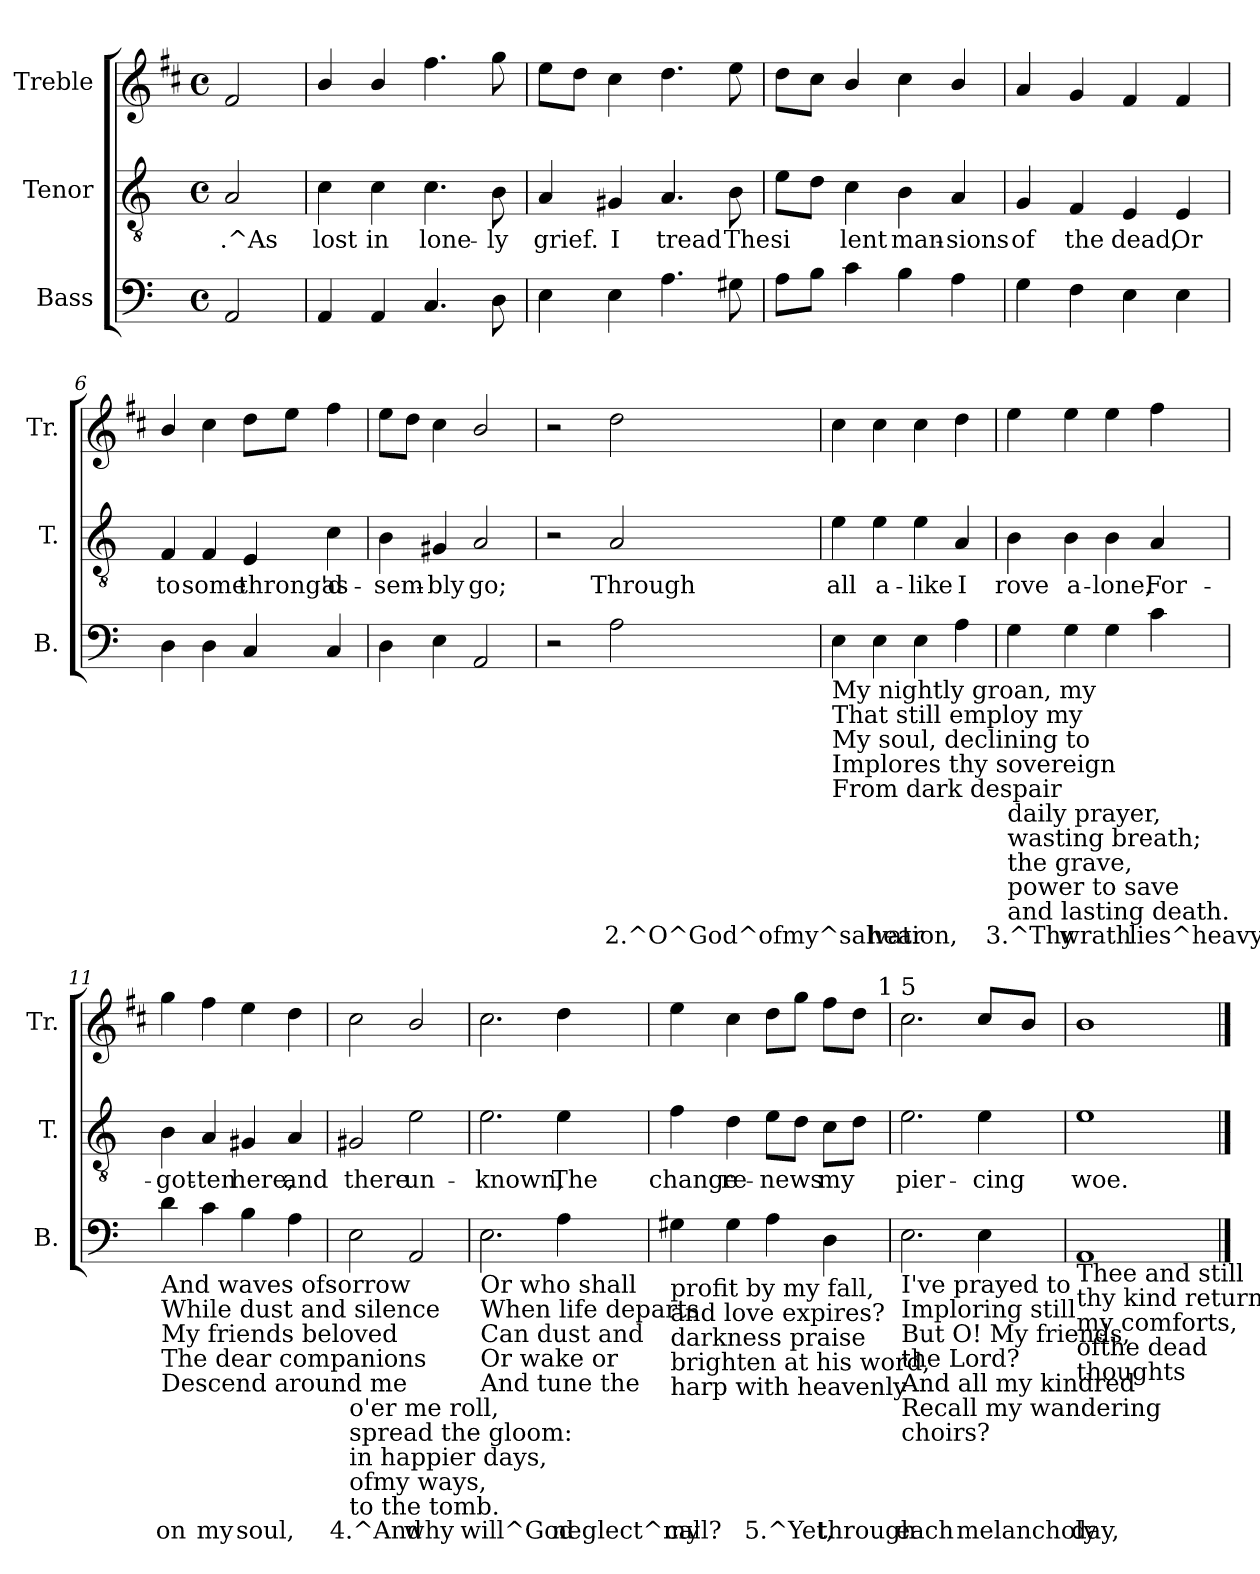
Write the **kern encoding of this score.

**kern	**text	**kern	**text	**kern
*part3	*part3	*part2	*part2	*part1
*staff3	*staff3	*staff2	*staff2	*staff1
*I"Bass	*	*I"Tenor	*	*I"Treble
*I'B.	*	*I'T.	*	*I'Tr.
!!LO:PB:g=z
*stria5	*	*stria5	*	*stria5
*clefF4	*	*clefGv2	*	*clefG2
*	*	*	*	*ITrd1c2
*k[]	*	*k[]	*	*k[]
*C:	*	*C:	*	*C:
*M4/4	*	*M4/4	*	*M4/4
*met(c)	*	*met(c)	*	*met(c)
=1	=1	=1	=1	=1
!	!LO:LY:b:rj	!	!LO:LY:b:rj	!
2AA/	.	2A</	.^As	2e/
=2	=2	=2	=2	=2
!	!LO:LY:b:rj	!	!LO:LY:b:rj	!
4AA/	.	4c\	lost	4a/
!	!LO:LY:b:rj	!	!LO:LY:b:rj	!
4AA/	.	4c\	in	4a/
!	!LO:LY:b:rj	!	!LO:LY:b:rj	!
4.C/	.	4.c\	lone-	4.ee\
!	!LO:LY:b:rj	!	!LO:LY:b:rj	!
8D<\	.	8B\	-ly	8ff\
=3	=3	=3	=3	=3
!	!LO:LY:b:rj	!	!LO:LY:b:rj	!
4E\	.	4A/	grief.	8dd\L
.	.	.	.	8cc\J
!	!LO:LY:b:rj	!	!LO:LY:b:rj	!
4E\	.	4G#X/	I	4b\
!	!LO:LY:b:rj	!	!LO:LY:b:rj	!
4.A\	.	4.A/	tread	4.cc\
!	!LO:LY:b:rj	!	!LO:LY:b:rj	!
8G#X\	.	8B\	The	8dd\
=4	=4	=4	=4	=4
!	!LO:LY:b:rj	!	!LO:LY:b:rj	!
8A\L	.	8e\L	si-	8cc\L
!	!LO:LY:b:rj	!	!LO:LY:b:rj	!
8B\J	.	8d\J	--	8b\J
!	!LO:LY:b:rj	!	!LO:LY:b:rj	!
4c\	.	4c\	-lent	4a/
!	!LO:LY:b:rj	!	!LO:LY:b:rj	!
4B\	.	4B\	man-	4b\
!	!LO:LY:b:rj	!	!LO:LY:b:rj	!
4A\	.	4A/	-sions	4a/
=5	=5	=5	=5	=5
!	!LO:LY:b:rj	!	!LO:LY:b:rj	!
4G\	.	4G/	of	4g>/
!	!LO:LY:b:rj	!	!LO:LY:b:rj	!
4F\	.	4F/	the	4f/
!	!LO:LY:b:rj	!	!LO:LY:b:rj	!
4E\	.	4E/	dead,	4e/
!	!LO:LY:b:rj	!	!LO:LY:b:rj	!
4E\	.	4E/	Or	4e/
=6	=6	=6	=6	=6
!	!LO:LY:b:rj	!	!LO:LY:b:rj	!
4D\	.	4F/	to	4a/
!	!LO:LY:b:rj	!	!LO:LY:b:rj	!
4D\	.	4F/	some	4b\
!	!LO:LY:b:rj	!	!LO:LY:b:rj	!
4C/	.	4E/	throng'd	8cc\L
.	.	.	.	8dd\J
!	!LO:LY:b:rj	!	!LO:LY:b:rj	!
4C/	.	4c\	as-	4ee\
=7	=7	=7	=7	=7
!	!LO:LY:b:rj	!	!LO:LY:b:rj	!
4D\	.	4B\	-sem-	8dd\L
.	.	.	.	8cc\J
!	!LO:LY:b:rj	!	!LO:LY:b:rj	!
4E\	.	4G#X/	-bly	4b\
!	!LO:LY:b:rj	!	!LO:LY:b:rj	!
2AA/	.	2A/	go;	2a/
!!LO:LB:g=z
=8	=8	=8	=8	=8
2r	.	2r	.	2r
!	!LO:LY:b:rj	!	!LO:LY:b:rj	!
2A\	2.^O^God^ofmy^salvation,	2A/	Through	2cc\
=9	=9	=9	=9	=9
!LO:TX:b:t=My nightly groan, my	!	!	!	!
!LO:TX:b:t=That still employ my	!	!	!	!
!LO:TX:b:t=My soul, declining to	!	!	!	!
!LO:TX:b:t=Implores thy sovereign	!	!	!	!
!LO:TX:b:t=From dark despair	!	!	!	!
!	!LO:LY:b:rj	!	!LO:LY:b:rj	!
4E\	.	4e\	all	4b\
!	!LO:LY:b:rj	!	!LO:LY:b:rj	!
4E\	hear	4e\	a-	4b\
!	!LO:LY:b:rj	!	!LO:LY:b:rj	!
4E\	.	4e\	-like	4b\
!	!LO:LY:b:rj	!	!LO:LY:b:rj	!
4A\	.	4A/	I	4cc\
=10	=10	=10	=10	=10
!LO:TX:b:t=daily prayer,	!	!	!	!
!LO:TX:b:t=wasting breath;	!	!	!	!
!LO:TX:b:t=the grave,	!	!	!	!
!LO:TX:b:t=power to save	!	!	!	!
!LO:TX:b:t=and lasting death.	!	!	!	!
!	!LO:LY:b:rj	!	!LO:LY:b:rj	!
4G\	3.^Thy	4B\	rove	4dd\
!	!LO:LY:b:rj	!	!LO:LY:b:rj	!
4G\	wrath	4B\	a-	4dd\
!	!LO:LY:b:rj	!	!LO:LY:b:rj	!
4G\	.	4B\	-lone,	4dd\
!	!LO:LY:b:rj	!	!LO:LY:b:rj	!
4c\	lies^heavy	4A/	For-	4ee\
=11	=11	=11	=11	=11
!LO:TX:b:t=And waves ofsorrow	!	!	!	!
!LO:TX:b:t=While dust and silence	!	!	!	!
!LO:TX:b:t=My friends beloved	!	!	!	!
!LO:TX:b:t=The dear companions	!	!	!	!
!LO:TX:b:t=Descend around me	!	!	!	!
!	!LO:LY:b:rj	!	!LO:LY:b:rj	!
4d\	on	4B\	-got-	4ff\
!	!LO:LY:b:rj	!	!LO:LY:b:rj	!
4c\	my	4A/	-ten	4ee\
!	!LO:LY:b:rj	!	!LO:LY:b:rj	!
4B\	soul,	4G#X/	here,	4dd\
!	!LO:LY:b:rj	!	!LO:LY:b:rj	!
4A\	.	4A/	and	4cc\
=12	=12	=12	=12	=12
!LO:TX:b:t=o'er me roll,	!	!	!	!
!LO:TX:b:t=spread the gloom&colon;	!	!	!	!
!LO:TX:b:t=in happier days,	!	!	!	!
!LO:TX:b:t=ofmy ways,	!	!	!	!
!LO:TX:b:t=to the tomb.	!	!	!	!
!	!LO:LY:b:rj	!	!LO:LY:b:rj	!
2E\	4.^And	2G#X/	there	2b\
!	!LO:LY:b:rj	!	!LO:LY:b:rj	!
2AA/	why	2e\	un-	2a/
=13	=13	=13	=13	=13
!LO:TX:b:t=Or who shall	!	!	!	!
!LO:TX:b:t=When life departs	!	!	!	!
!LO:TX:b:t=Can dust and	!	!	!	!
!LO:TX:b:t=Or wake or	!	!	!	!
!LO:TX:b:t=And tune the	!	!	!	!
!	!LO:LY:b:rj	!	!LO:LY:b:rj	!
2.E\	will^God	2.e\	-known,	2.b\
!	!LO:LY:b:rj	!	!LO:LY:b:rj	!
4A\	neglect^my	4e\	The	4cc\
=14	=14	=14	=14	=14
!LO:TX:b:t=profit by my fall,	!	!	!	!
!LO:TX:b:t=and love expires?	!	!	!	!
!LO:TX:b:t=darkness praise	!	!	!	!
!LO:TX:b:t=brighten at his word,	!	!	!	!
!LO:TX:b:t=harp with heavenly	!	!	!	!
!	!LO:LY:b:rj	!	!LO:LY:b:rj	!
*	*	*	*	*^
4G#X\	call?	4f\	change	4dd\	2ryy
!	!LO:LY:b:rj	!	!LO:LY:b:rj	!	!
4G#\	.	4d\	re-	4b\	.
!	!LO:LY:b:rj	!	!LO:LY:b:rj	!	!
4A\	5.^Yet,	8e\L	-news	8cc\L	4...ryy
!	!	!	!LO:LY:b:rj	!	!
.	.	8d\J	.	8ff\J	.
!	!LO:LY:b:rj	!	!LO:LY:b:rj	!	!
4D\	through	8c\L	my	8ee\L	.
!	!	!	!LO:LY:b:rj	!	!
.	.	8d\J	.	8cc\J	.
!	!	!	!	!	!LO:TX:a:t=1 5
.	.	.	.	.	32ryy
=15	=15	=15	=15	=15	=15
!LO:TX:b:t=I've prayed to	!	!	!	!	!
!LO:TX:b:t=Imploring still	!	!	!	!	!
!LO:TX:b:t=But O! My friends,	!	!	!	!	!
!LO:TX:b:t=the Lord?	!	!	!	!	!
!LO:TX:b:t=And all my kindred	!	!	!	!	!
!LO:TX:b:t=Recall my wandering	!	!	!	!	!
!LO:TX:b:t=choirs?	!	!	!	!	!
!	!LO:LY:b:rj	!	!LO:LY:b:rj	!	!
*	*	*	*	*v	*v
2.E\	each	2.e\	pier-	2.b\
!	!LO:LY:b:rj	!	!LO:LY:b:rj	!
4E\	melancholy	4e\	-cing	8b/L
.	.	.	.	8a/J
=16	=16	=16	=16	=16
!LO:TX:b:t=Thee and still	!	!	!	!
!LO:TX:b:t=thy kind return	!	!	!	!
!LO:TX:b:t=my comforts,	!	!	!	!
!LO:TX:b:t=ofthe dead	!	!	!	!
!LO:TX:b:t=thoughts	!	!	!	!
!	!LO:LY:b:rj	!	!LO:LY:b:rj	!
1AA	day,	1e	woe.	1a
==	==	==	==	==
*-	*-	*-	*-	*-
